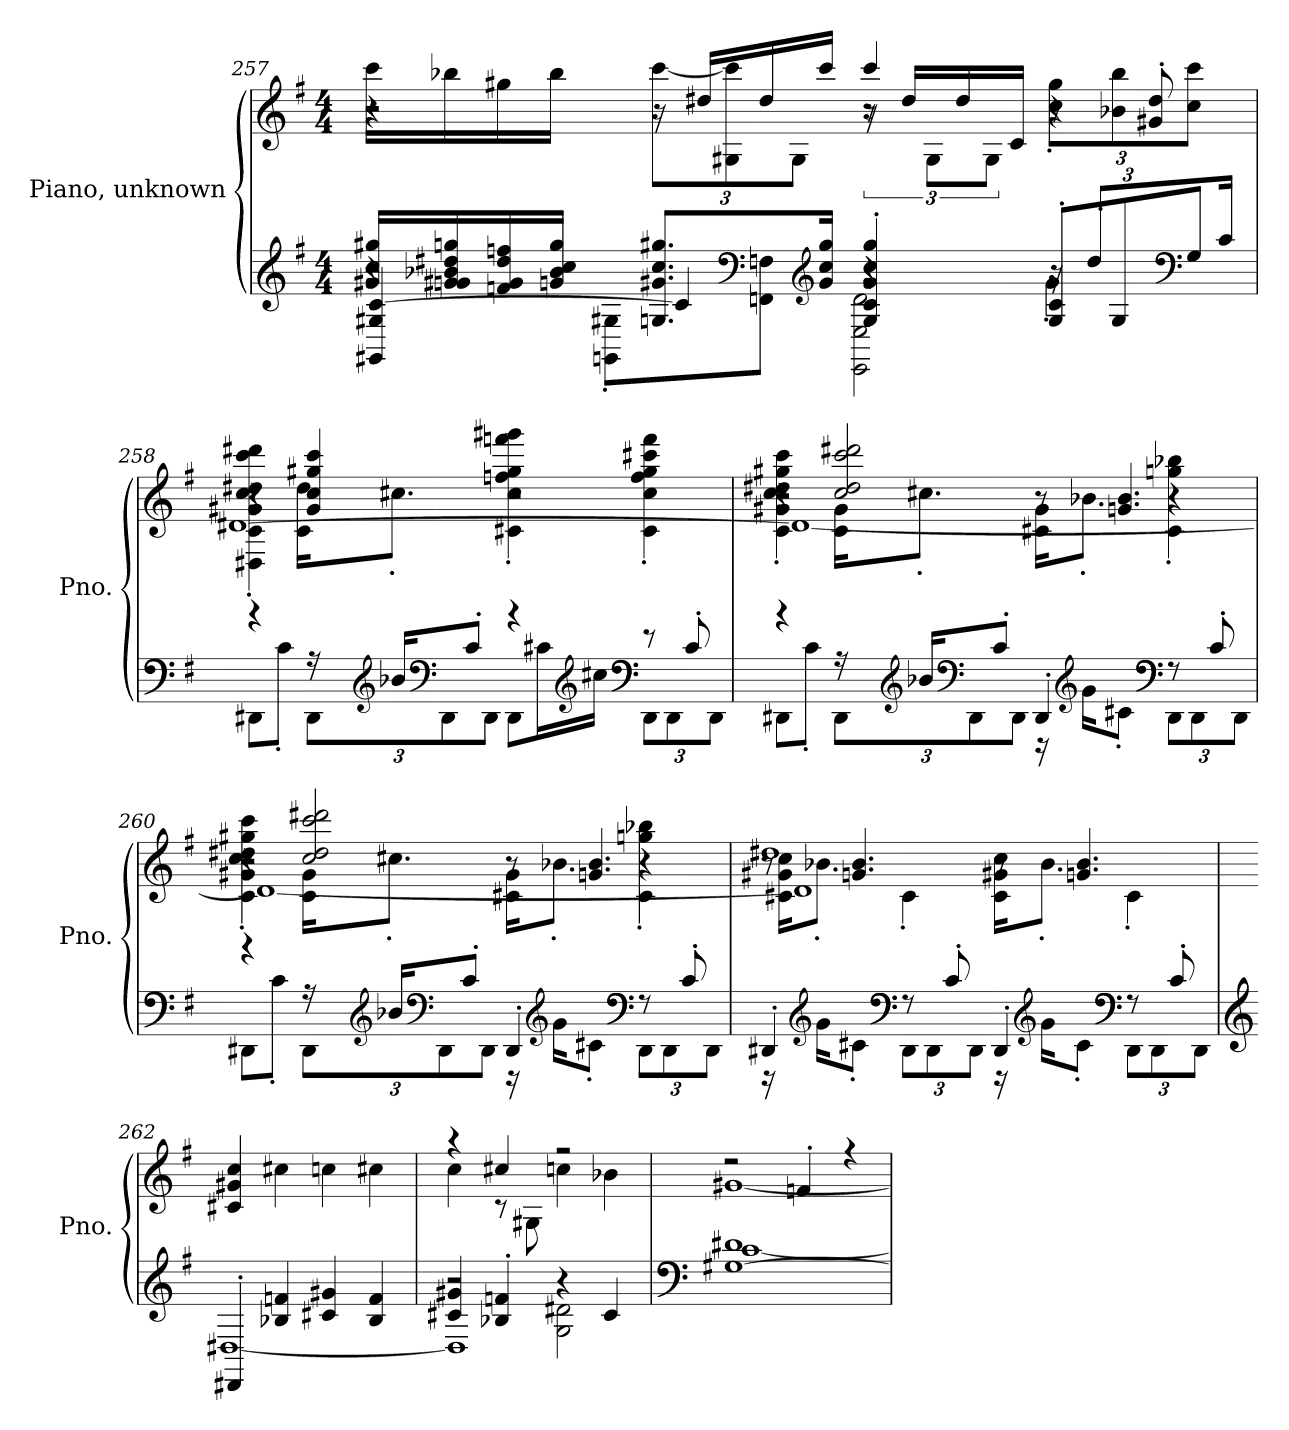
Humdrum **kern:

**kern	**kern
*part1	*part1
*staff2	*staff1
*I"Piano, unknown	*
*I'Pno.	*
!!LO:LB:g=z
*clefG2	*clefG2
*k[f#]	*k[f#]
*M4/4	*M4/4
=257	=257
*^	*^
*	*^	*	*^
*	*	*^	*	*	*
16g#X/ 16cc/ 16gg#X/LL	2r	4GG#X/ 4G#X/ [4c/	4r	2r	16ccc\LL	4r
16gn/ 16g#X/ 16b-X/ 16dd#X/ 16ggn/	.	.	.	.	16bb-X\	.
16fn/ 16g#/ 16dd#/ 16ffn/	.	.	.	.	16gg#X\	.
16gn/ 16b-/ 16cc/ 16gg/JJ	.	.	.	.	16bb-\JJ	.
*	*	*	*	*	*Xbrackettup	*
8.Gn/ 8.g#X/ 8.cc/ 8.gg#X/L	.	4c/]	8GGn\' 8G#X\'L	.	[12ccc\L	16r
.	.	.	.	.	.	16dd#X/LL
.	.	.	.	.	12G#X\ 12ccc\]	.
*clefF4	*	*	*	*	*	*
.	.	.	8FFn\ 8Fn\J	.	.	16dd#/
.	.	.	.	.	12G#\J	.
*clefG2	*	*	*	*	*	*
16g#/ 16cc/ 16gg#/Jk	.	.	.	.	.	16ccc/JJ
*	*	*	*	*	*brackettup	*
4r	4r	4G#/' 4c/' 4g#/' 4cc/' 4gg#/'	2EE\ 2E\ 2d\	4ccc/	12r	16r
.	.	.	.	.	.	16dd#/LL
.	.	.	.	.	12G#\L	.
.	.	.	.	.	.	16dd#/
.	.	.	.	.	12G#\J	.
.	.	.	.	.	.	16c/JJ
*Xbrackettup	*	*	*	*	*Xbrackettup	*
12G#/' 12c/'L	4g#'\	16r	.	4r	12cc\' 12gg#\'L	8r
.	.	8dd#'/L	.	.	.	.
12G#/	.	.	.	.	12b-X\ 12bb-\	.
.	.	.	.	.	.	8g#X/' 8dd#/'
*clefF4	*	*	*	*	*	*
12G#/J	.	.	.	.	12cc\ 12ccc\J	.
.	.	16c/Jk	.	.	.	.
*	*v	*v	*v	*	*	*
!!LO:PB:g=z	!!	!!
=258	=258	=258	=258	=258
4r	8DD#X\L	4r	4D#X\' 4c\' 4g#X\' 4cc\' 4dd#X\' 4ccc\' 4ddd#X\'	[1d#X
.	8c'\J	.	.	.
16r	12DD#\L	4g#/ 4cc/ 4gg#X/ 4ccc/	16c\ 16dd#\KL	.
*clefG2	*	*	*	*
16b-X/KL	.	.	8.cc#X'\J	.
*clefF4	*	*	*	*
.	12DD#\	.	.	.
8c'/J	.	.	.	.
.	12DD#\J	.	.	.
4r	8DD#\L	2r	4c#X\' 4cc#\' 4ffn\' 4gg#\' 4fffn\' 4ggg#X\'	.
.	16c#X\L	.	.	.
*clefG2	*	*	*	*
.	16cc#X\JJ	.	.	.
*clefF4	*	*	*	*
8r	12DD#\L	.	4c#\' 4cc#\' 4ff\' 4gg#\' 4ccc#X\' 4fff\'	.
.	12DD#\	.	.	.
8c#'/	.	.	.	.
.	12DD#\J	.	.	.
!!LO:LB:g=z
=259	=259	=259	=259	=259
*	*	*	*	*^
4r	8DD#X\L	4r	4c\' 4g#X\' 4cc\' 4dd#X\' 4gg#X\' 4ccc\'	2r	1d#_
.	8c'\J	.	.	.	.
16r	12DD#\L	2cc/ 2dd#/ 2ccc/ 2ddd#X/	16c\ 16g#\KL	.	.
*clefG2	*	*	*	*	*
16b-X/KL	.	.	8.cc#X'\J	.	.
*clefF4	*	*	*	*	*
.	12DD#\	.	.	.	.
8c'/J	.	.	.	.	.
.	12DD#\J	.	.	.	.
4DD#'/	16r	.	16c#X\ 16g#\KL	8r	.
*clefG2	*	*	*	*	*
.	16g\KL	.	8.b-X'\J	.	.
.	8c#X'\J	.	.	4.gn/ 4.b-/	.
*clefF4	*	*	*	*	*
8r	12DD#\L	4r	4c#\' 4ggn\' 4bb-X\'	.	.
.	12DD#\	.	.	.	.
8c#'/	.	.	.	.	.
.	12DD#\J	.	.	.	.
!!LO:LB:g=z	!!	!!	!!
=260	=260	=260	=260	=260	=260
4r	8DD#X\L	4r	4c\' 4g#X\' 4cc\' 4dd#X\' 4gg#X\' 4ccc\'	2r	1d#_
.	8c'\J	.	.	.	.
16r	12DD#\L	2cc/ 2dd#/ 2ccc/ 2ddd#X/	16c\ 16g#\KL	.	.
*clefG2	*	*	*	*	*
16b-X/KL	.	.	8.cc#X'\J	.	.
*clefF4	*	*	*	*	*
.	12DD#\	.	.	.	.
8c'/J	.	.	.	.	.
.	12DD#\J	.	.	.	.
4DD#'/	16r	.	16c#X\ 16g#\KL	8r	.
*clefG2	*	*	*	*	*
.	16g\KL	.	8.b-X'\J	.	.
.	8c#X'\J	.	.	4.gn/ 4.b-/	.
*clefF4	*	*	*	*	*
8r	12DD#\L	4r	4c#\' 4ggn\' 4bb-X\'	.	.
.	12DD#\	.	.	.	.
8c#'/	.	.	.	.	.
.	12DD#\J	.	.	.	.
!!LO:LB:g=z	!!	!!	!!
=261	=261	=261	=261	=261	=261
4DD#X'/	16r	1dd#X	16c#X\ 16g#X\ 16cc\KL	8r	1d#]
*clefG2	*	*	*	*	*
.	16g\KL	.	8.b-X'\J	.	.
.	8c#X'\J	.	.	4.gn/ 4.b-/	.
*clefF4	*	*	*	*	*
8r	12DD#\L	.	4c#'\	.	.
.	12DD#\	.	.	.	.
8c#'/	.	.	.	.	.
.	12DD#\J	.	.	.	.
4DD#'/	16r	.	16c#\ 16g#X\ 16cc\KL	8r	.
*clefG2	*	*	*	*	*
.	16g\KL	.	8.b-'\J	.	.
.	8c#'\J	.	.	4.gn/ 4.b-/	.
*clefF4	*	*	*	*	*
8r	12DD#\L	.	4c#'\	.	.
.	12DD#\	.	.	.	.
8c#'/	.	.	.	.	.
.	12DD#\J	.	.	.	.
*	*	*v	*v	*v	*v
=262	=262	=262
*clefG2	*	*
4DD#X'/	[1D#X	4c#X/ 4g#X/ 4cc/
4B-X/ 4fn/	.	4cc#X\
4c#X/ 4g#X/	.	4ccn\
4B-/ 4f/	.	4cc#X\
!!LO:LB:g=z
=263	=263	=263
*	*^	*^
4c#X/ 4g#X/	2r	1D#]	4r	4cc\
4B-X/' 4fn/'	.	.	4cc#X/	8r
.	.	.	.	8G#X\
4r	2G\ 2d#X\	.	2r	4ccn\
4c#/	.	.	.	4b-X\
*v	*v	*v	*	*
=264	=264	=264
*clefF4	*	*
*^	*	*
[1G#X 1d#X	[1c	2r	[1g#X
.	.	4fn'/	.
.	.	4r	.
*v	*v	*	*
*	*v	*v
=	=
*-	*-
